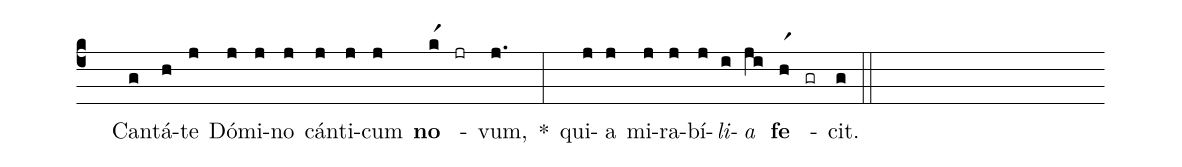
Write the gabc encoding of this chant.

%%
(c4)
( )Can(g)tá(h)te(j) Dó(j)mi(j)no(j) cán(j)ti(j)cum(j) <b>no</b>(kr1) -(jr) vum,(j.) *(:)
qui(j)a(j) mi(j)ra(j)bí(j)<i>li</i>(i)<i>a</i>(ji) <b>fe</b>(hr1) -(gr) cit.(g) (::)
